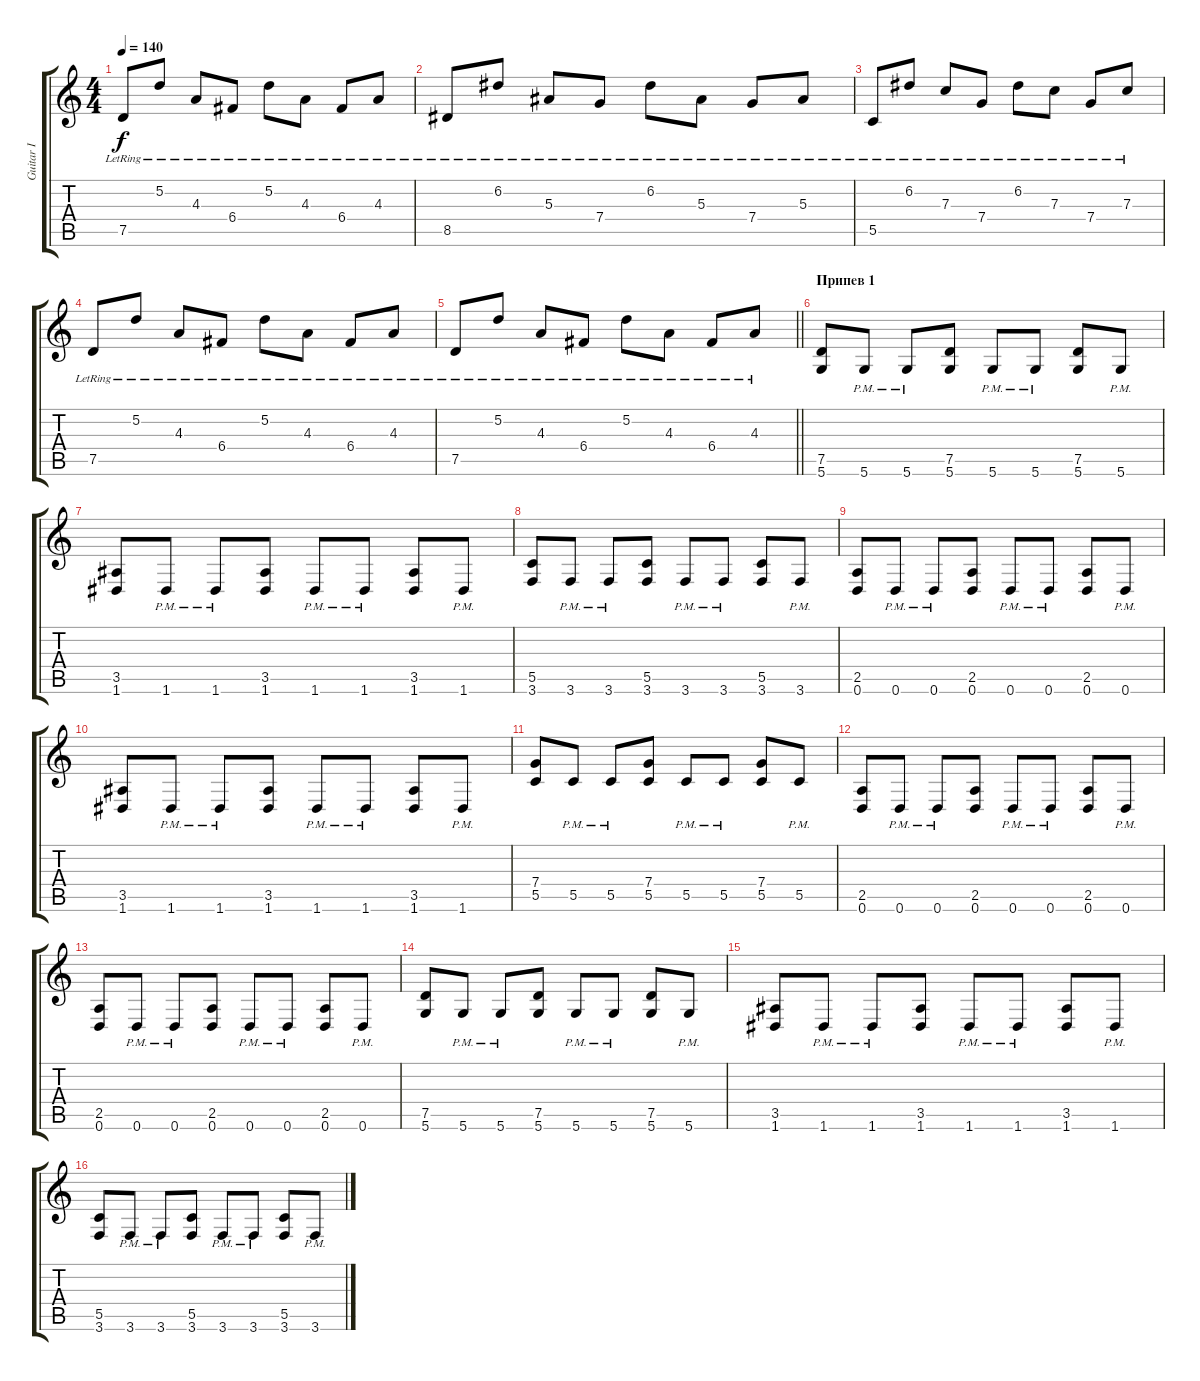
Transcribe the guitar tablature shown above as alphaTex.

\track ("Guitar I" "Guitar I") {instrument acousticguitarsteel}
\staff {score tabs}
\tuning (D4 A3 F3 C3 G2 D2) {hide}
\ts (4 4)
\tempo 140
\clef g2
\ks c
7.5{lr}.8{dy f} 5.2{lr}.8 4.3{lr}.8 6.4{lr}.8 5.2{lr}.8 4.3{lr}.8 6.4{lr}.8 4.3{lr}.8 |
8.5{lr}.8 6.2{lr}.8 5.3{lr}.8 7.4{lr}.8 6.2{lr}.8 5.3{lr}.8 7.4{lr}.8 5.3{lr}.8 |
5.5{lr}.8 6.2{lr}.8 7.3{lr}.8 7.4{lr}.8 6.2{lr}.8 7.3{lr}.8 7.4{lr}.8 7.3{lr}.8 |
7.5{lr}.8 5.2{lr}.8 4.3{lr}.8 6.4{lr}.8 5.2{lr}.8 4.3{lr}.8 6.4{lr}.8 4.3{lr}.8 |
\barLineRight lightlight
7.5{lr}.8 5.2{lr}.8 4.3{lr}.8 6.4{lr}.8 5.2{lr}.8 4.3{lr}.8 6.4{lr}.8 4.3{lr}.8 |
\section ("" "Припев 1")
(7.5 5.6).8{volume 0 instrument distortionguitar} 5.6{pm}.8 5.6{pm}.8 (7.5 5.6).8 5.6{pm}.8 5.6{pm}.8 (7.5 5.6).8 5.6{pm}.8 |
(3.5 1.6).8 1.6{pm}.8 1.6{pm}.8 (3.5 1.6).8 1.6{pm}.8 1.6{pm}.8 (3.5 1.6).8 1.6{pm}.8 |
(5.5 3.6).8 3.6{pm}.8 3.6{pm}.8 (5.5 3.6).8 3.6{pm}.8 3.6{pm}.8 (5.5 3.6).8 3.6{pm}.8 |
(2.5 0.6).8 0.6{pm}.8 0.6{pm}.8 (2.5 0.6).8 0.6{pm}.8 0.6{pm}.8 (2.5 0.6).8 0.6{pm}.8 |
(3.5 1.6).8 1.6{pm}.8 1.6{pm}.8 (3.5 1.6).8 1.6{pm}.8 1.6{pm}.8 (3.5 1.6).8 1.6{pm}.8 |
(7.4 5.5).8 5.5{pm}.8 5.5{pm}.8 (7.4 5.5).8 5.5{pm}.8 5.5{pm}.8 (7.4 5.5).8 5.5{pm}.8 |
(2.5 0.6).8 0.6{pm}.8 0.6{pm}.8 (2.5 0.6).8 0.6{pm}.8 0.6{pm}.8 (2.5 0.6).8 0.6{pm}.8 |
(2.5 0.6).8 0.6{pm}.8 0.6{pm}.8 (2.5 0.6).8 0.6{pm}.8 0.6{pm}.8 (2.5 0.6).8 0.6{pm}.8 |
(7.5 5.6).8 5.6{pm}.8 5.6{pm}.8 (7.5 5.6).8 5.6{pm}.8 5.6{pm}.8 (7.5 5.6).8 5.6{pm}.8 |
(3.5 1.6).8 1.6{pm}.8 1.6{pm}.8 (3.5 1.6).8 1.6{pm}.8 1.6{pm}.8 (3.5 1.6).8 1.6{pm}.8 |
(5.5 3.6).8 3.6{pm}.8 3.6{pm}.8 (5.5 3.6).8 3.6{pm}.8 3.6{pm}.8 (5.5 3.6).8 3.6{pm}.8
